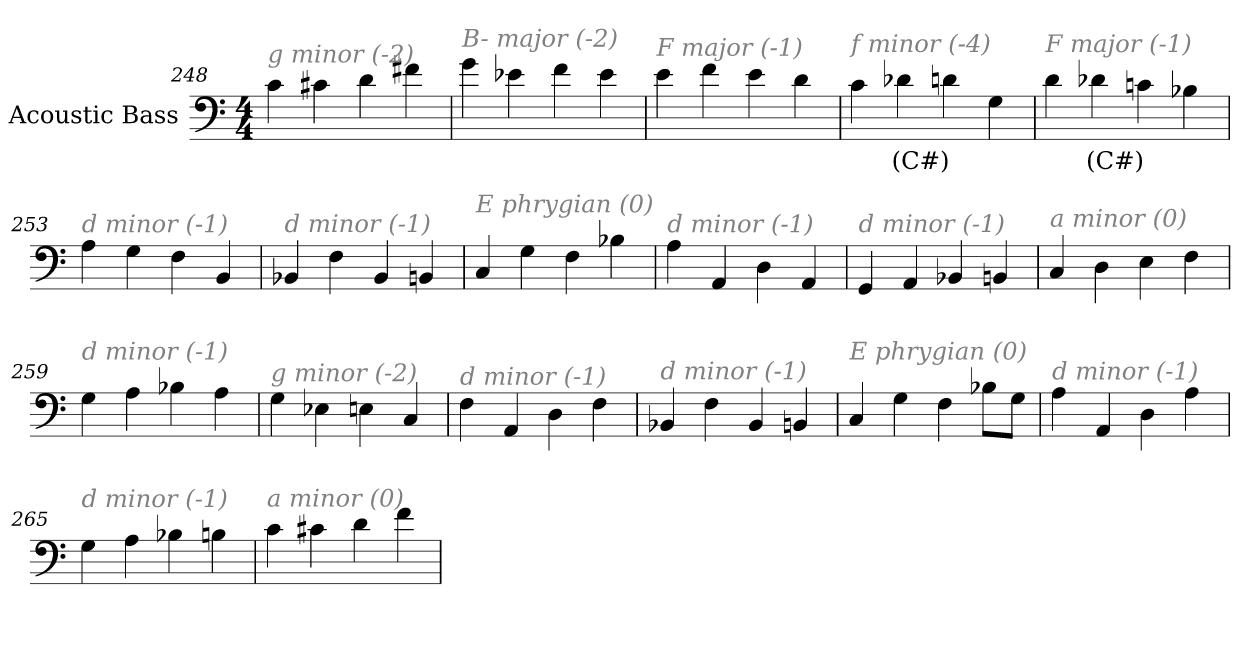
**kern	**text
*part1	*part1
*staff1	*staff1
*I"Acoustic Bass	*
*clefF4	*
*ITrd7c12	*
*k[]	*
*C:	*
*M4/4	*
=248	=248
!LO:TX:i:color=#808080:t=g minor (-2)	!
4C	.
4C#X	.
4D	.
4F#X	.
=249	=249
!LO:TX:i:color=#808080:t=B- major (-2)	!
4G	.
4E-X	.
4F	.
4E-	.
=250	=250
!LO:TX:i:color=#808080:t=F major (-1)	!
4E	.
4F	.
4E	.
4D	.
=251	=251
!LO:TX:i:color=#808080:t=f minor (-4)	!
4C	.
4D-Xi	(C#)
4D	.
4GG	.
=252	=252
!LO:TX:i:color=#808080:t=F major (-1)	!
4D	.
4D-Xi	(C#)
4Cn	.
4BB-X	.
=253	=253
!LO:TX:i:color=#808080:t=d minor (-1)	!
4AA	.
4GG	.
4FF	.
4BBB	.
=254	=254
!LO:TX:i:color=#808080:t=d minor (-1)	!
4BBB-X	.
4FF	.
4BBB-	.
4BBBn	.
=255	=255
!LO:TX:i:color=#808080:t=E phrygian (0)	!
4CC	.
4GG	.
4FF	.
4BB-X	.
=256	=256
!LO:TX:i:color=#808080:t=d minor (-1)	!
4AA	.
4AAA	.
4DD	.
4AAA	.
=257	=257
!LO:TX:i:color=#808080:t=d minor (-1)	!
4GGG	.
4AAA	.
4BBB-X	.
4BBBn	.
=258	=258
!LO:TX:i:color=#808080:t=a minor (0)	!
4CC	.
4DD	.
4EE	.
4FF	.
=259	=259
!LO:TX:i:color=#808080:t=d minor (-1)	!
4GG	.
4AA	.
4BB-X	.
4AA	.
=260	=260
!LO:TX:i:color=#808080:t=g minor (-2)	!
4GG	.
4EE-X	.
4EEn	.
4CC	.
=261	=261
!LO:TX:i:color=#808080:t=d minor (-1)	!
4FF	.
4AAA	.
4DD	.
4FF	.
=262	=262
!LO:TX:i:color=#808080:t=d minor (-1)	!
4BBB-X	.
4FF	.
4BBB-	.
4BBBn	.
=263	=263
!LO:TX:i:color=#808080:t=E phrygian (0)	!
4CC	.
4GG	.
4FF	.
8BB-XL	.
8GGJ	.
=264	=264
!LO:TX:i:color=#808080:t=d minor (-1)	!
4AA	.
4AAA	.
4DD	.
4AA	.
=265	=265
!LO:TX:i:color=#808080:t=d minor (-1)	!
4GG	.
4AA	.
4BB-X	.
4BBn	.
=266	=266
!LO:TX:i:color=#808080:t=a minor (0)	!
4C	.
4C#X	.
4D	.
4F	.
=	=
*-	*-
